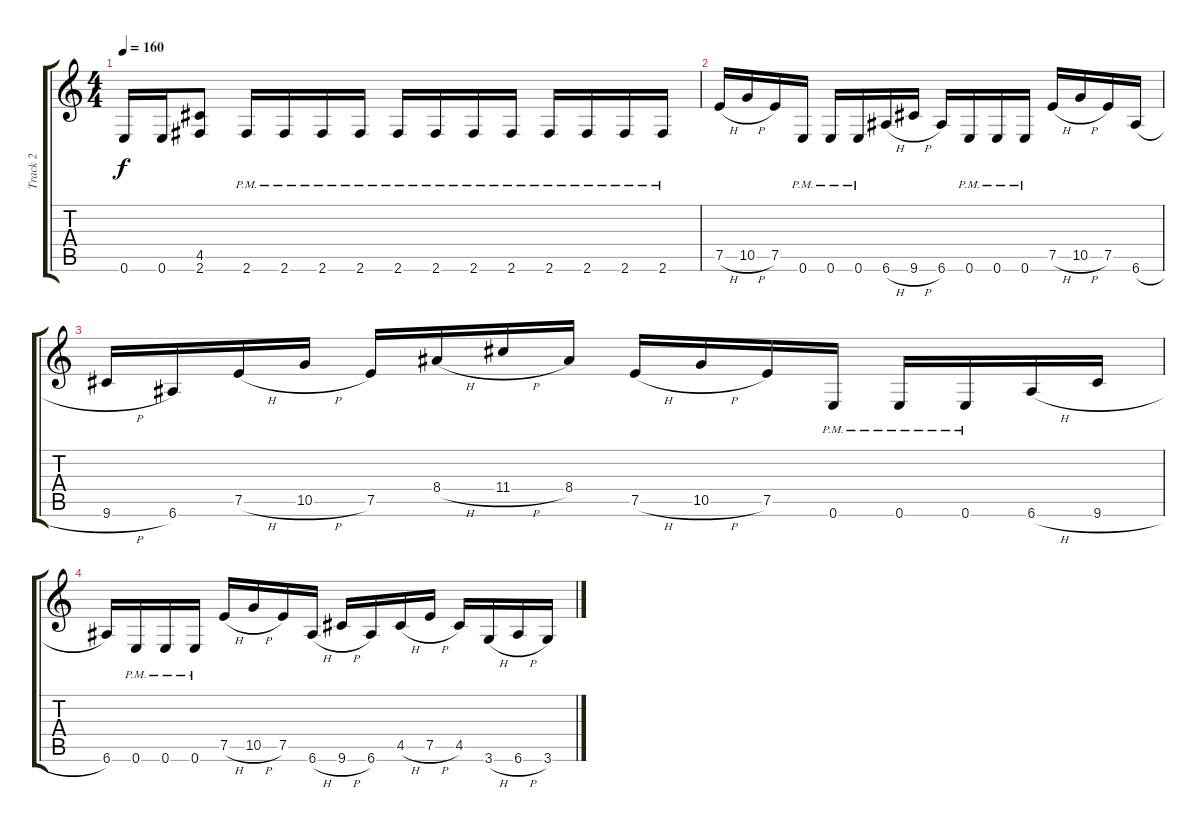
\track ("Track 2" "Track 2") {instrument distortionguitar}
\staff {score tabs}
\tuning (E4 B3 G3 D3 A2 E2) {hide}
\ts (4 4)
\tempo 160
\clef g2
\ks c
0.6.16{dy f} 0.6.16 (4.5 2.6).8 2.6{pm}.16 2.6{pm}.16 2.6{pm}.16 2.6{pm}.16 2.6{pm}.16 2.6{pm}.16 2.6{pm}.16 2.6{pm}.16 2.6{pm}.16 2.6{pm}.16 2.6{pm}.16 2.6{pm}.16 |
7.5{h}.16 10.5{h}.16 7.5.16 0.6{pm}.16 0.6{pm}.16 0.6{pm}.16 6.6{h}.16 9.6{h}.16 6.6.16 0.6{pm}.16 0.6{pm}.16 0.6{pm}.16 7.5{h}.16 10.5{h}.16 7.5.16 6.6{h}.16 |
9.6{h}.16 6.6.16 7.5{h}.16 10.5{h}.16 7.5.16 8.4{h}.16 11.4{h}.16 8.4.16 7.5{h}.16 10.5{h}.16 7.5.16 0.6{pm}.16 0.6{pm}.16 0.6{pm}.16 6.6{h}.16 9.6{h}.16 |
6.6.16 0.6{pm}.16 0.6{pm}.16 0.6{pm}.16 7.5{h}.16 10.5{h}.16 7.5.16 6.6{h}.16 9.6{h}.16 6.6.16 4.5{h}.16 7.5{h}.16 4.5.16 3.6{h}.16 6.6{h}.16 3.6.16
